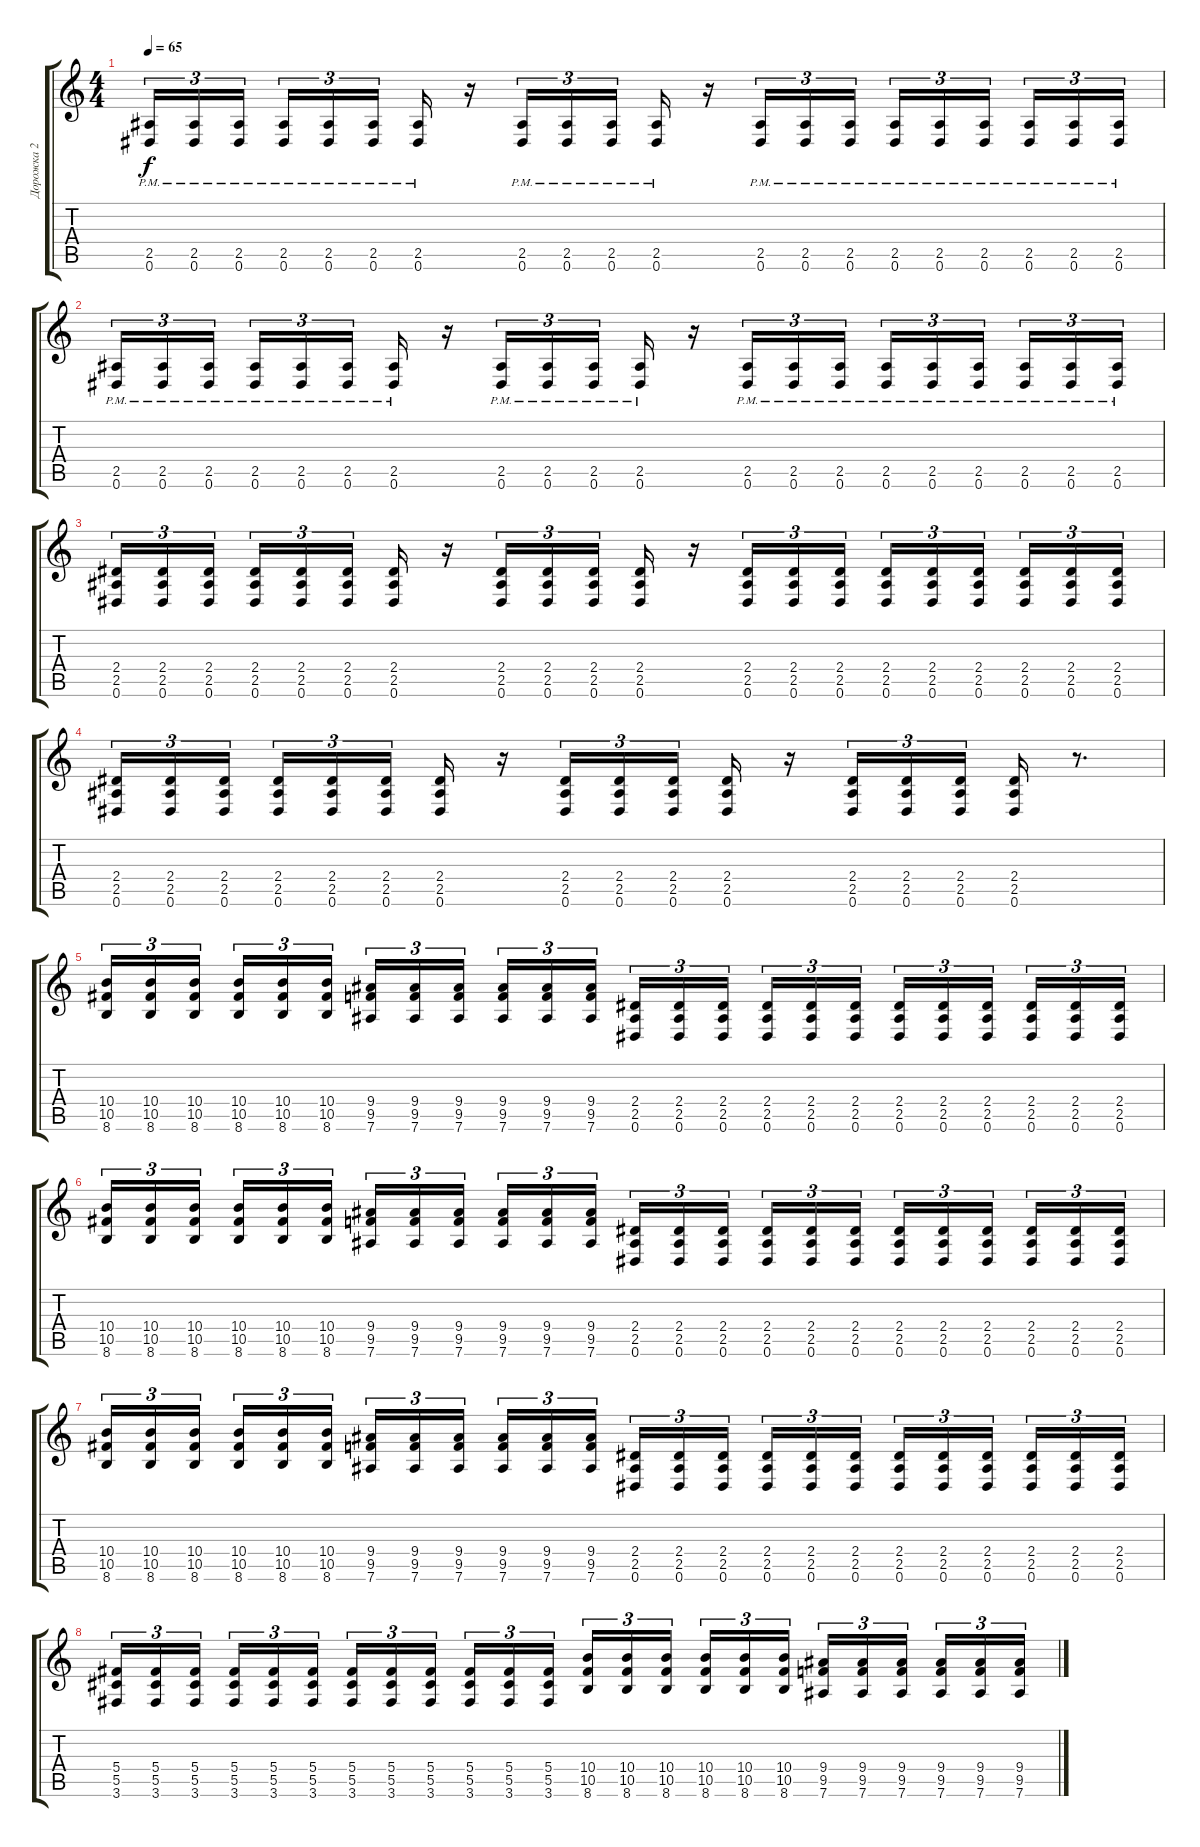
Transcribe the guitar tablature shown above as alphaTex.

\track ("Дорожка 2" "Дорожка 2") {instrument distortionguitar}
\staff {score tabs}
\tuning (Eb4 Bb3 Gb3 Db3 Ab2 Eb2) {hide}
\ts (4 4)
\tempo 65
\clef g2
\ks c
(2.5{pm} 0.6{pm}).16{tu (3 2) dy f} (2.5{pm} 0.6{pm}).16{tu (3 2)} (2.5{pm} 0.6{pm}).16{tu (3 2) beam splitsecondary} (2.5{pm} 0.6{pm}).16{tu (3 2)} (2.5{pm} 0.6{pm}).16{tu (3 2)} (2.5{pm} 0.6{pm}).16{tu (3 2)} (2.5{pm} 0.6{pm}).16 r.16 (2.5{pm} 0.6{pm}).16{tu (3 2)} (2.5{pm} 0.6{pm}).16{tu (3 2)} (2.5{pm} 0.6{pm}).16{tu (3 2)} (2.5{pm} 0.6{pm}).16 r.16 (2.5{pm} 0.6{pm}).16{tu (3 2)} (2.5{pm} 0.6{pm}).16{tu (3 2)} (2.5{pm} 0.6{pm}).16{tu (3 2)} (2.5{pm} 0.6{pm}).16{tu (3 2)} (2.5{pm} 0.6{pm}).16{tu (3 2)} (2.5{pm} 0.6{pm}).16{tu (3 2) beam splitsecondary} (2.5{pm} 0.6{pm}).16{tu (3 2)} (2.5{pm} 0.6{pm}).16{tu (3 2)} (2.5{pm} 0.6{pm}).16{tu (3 2)} |
(2.5{pm} 0.6{pm}).16{tu (3 2)} (2.5{pm} 0.6{pm}).16{tu (3 2)} (2.5{pm} 0.6{pm}).16{tu (3 2) beam splitsecondary} (2.5{pm} 0.6{pm}).16{tu (3 2)} (2.5{pm} 0.6{pm}).16{tu (3 2)} (2.5{pm} 0.6{pm}).16{tu (3 2)} (2.5{pm} 0.6{pm}).16 r.16 (2.5{pm} 0.6{pm}).16{tu (3 2)} (2.5{pm} 0.6{pm}).16{tu (3 2)} (2.5{pm} 0.6{pm}).16{tu (3 2)} (2.5{pm} 0.6{pm}).16 r.16 (2.5{pm} 0.6{pm}).16{tu (3 2)} (2.5{pm} 0.6{pm}).16{tu (3 2)} (2.5{pm} 0.6{pm}).16{tu (3 2)} (2.5{pm} 0.6{pm}).16{tu (3 2)} (2.5{pm} 0.6{pm}).16{tu (3 2)} (2.5{pm} 0.6{pm}).16{tu (3 2) beam splitsecondary} (2.5{pm} 0.6{pm}).16{tu (3 2)} (2.5{pm} 0.6{pm}).16{tu (3 2)} (2.5{pm} 0.6{pm}).16{tu (3 2)} |
(2.4 2.5 0.6).16{tu (3 2)} (2.4 2.5 0.6).16{tu (3 2)} (2.4 2.5 0.6).16{tu (3 2) beam splitsecondary} (2.4 2.5 0.6).16{tu (3 2)} (2.4 2.5 0.6).16{tu (3 2)} (2.4 2.5 0.6).16{tu (3 2)} (2.4 2.5 0.6).16 r.16 (2.4 2.5 0.6).16{tu (3 2)} (2.4 2.5 0.6).16{tu (3 2)} (2.4 2.5 0.6).16{tu (3 2)} (2.4 2.5 0.6).16 r.16 (2.4 2.5 0.6).16{tu (3 2)} (2.4 2.5 0.6).16{tu (3 2)} (2.4 2.5 0.6).16{tu (3 2)} (2.4 2.5 0.6).16{tu (3 2)} (2.4 2.5 0.6).16{tu (3 2)} (2.4 2.5 0.6).16{tu (3 2) beam splitsecondary} (2.4 2.5 0.6).16{tu (3 2)} (2.4 2.5 0.6).16{tu (3 2)} (2.4 2.5 0.6).16{tu (3 2)} |
(2.4 2.5 0.6).16{tu (3 2)} (2.4 2.5 0.6).16{tu (3 2)} (2.4 2.5 0.6).16{tu (3 2) beam splitsecondary} (2.4 2.5 0.6).16{tu (3 2)} (2.4 2.5 0.6).16{tu (3 2)} (2.4 2.5 0.6).16{tu (3 2)} (2.4 2.5 0.6).16 r.16 (2.4 2.5 0.6).16{tu (3 2)} (2.4 2.5 0.6).16{tu (3 2)} (2.4 2.5 0.6).16{tu (3 2)} (2.4 2.5 0.6).16 r.16 (2.4 2.5 0.6).16{tu (3 2)} (2.4 2.5 0.6).16{tu (3 2)} (2.4 2.5 0.6).16{tu (3 2)} (2.4 2.5 0.6).16 r.8{d} |
(10.4 10.5 8.6).16{tu (3 2)} (10.4 10.5 8.6).16{tu (3 2)} (10.4 10.5 8.6).16{tu (3 2) beam splitsecondary} (10.4 10.5 8.6).16{tu (3 2)} (10.4 10.5 8.6).16{tu (3 2)} (10.4 10.5 8.6).16{tu (3 2)} (9.4 9.5 7.6).16{tu (3 2)} (9.4 9.5 7.6).16{tu (3 2)} (9.4 9.5 7.6).16{tu (3 2) beam splitsecondary} (9.4 9.5 7.6).16{tu (3 2)} (9.4 9.5 7.6).16{tu (3 2)} (9.4 9.5 7.6).16{tu (3 2)} (2.4 2.5 0.6).16{tu (3 2)} (2.4 2.5 0.6).16{tu (3 2)} (2.4 2.5 0.6).16{tu (3 2) beam splitsecondary} (2.4 2.5 0.6).16{tu (3 2)} (2.4 2.5 0.6).16{tu (3 2)} (2.4 2.5 0.6).16{tu (3 2)} (2.4 2.5 0.6).16{tu (3 2)} (2.4 2.5 0.6).16{tu (3 2)} (2.4 2.5 0.6).16{tu (3 2) beam splitsecondary} (2.4 2.5 0.6).16{tu (3 2)} (2.4 2.5 0.6).16{tu (3 2)} (2.4 2.5 0.6).16{tu (3 2)} |
(10.4 10.5 8.6).16{tu (3 2)} (10.4 10.5 8.6).16{tu (3 2)} (10.4 10.5 8.6).16{tu (3 2) beam splitsecondary} (10.4 10.5 8.6).16{tu (3 2)} (10.4 10.5 8.6).16{tu (3 2)} (10.4 10.5 8.6).16{tu (3 2)} (9.4 9.5 7.6).16{tu (3 2)} (9.4 9.5 7.6).16{tu (3 2)} (9.4 9.5 7.6).16{tu (3 2) beam splitsecondary} (9.4 9.5 7.6).16{tu (3 2)} (9.4 9.5 7.6).16{tu (3 2)} (9.4 9.5 7.6).16{tu (3 2)} (2.4 2.5 0.6).16{tu (3 2)} (2.4 2.5 0.6).16{tu (3 2)} (2.4 2.5 0.6).16{tu (3 2) beam splitsecondary} (2.4 2.5 0.6).16{tu (3 2)} (2.4 2.5 0.6).16{tu (3 2)} (2.4 2.5 0.6).16{tu (3 2)} (2.4 2.5 0.6).16{tu (3 2)} (2.4 2.5 0.6).16{tu (3 2)} (2.4 2.5 0.6).16{tu (3 2) beam splitsecondary} (2.4 2.5 0.6).16{tu (3 2)} (2.4 2.5 0.6).16{tu (3 2)} (2.4 2.5 0.6).16{tu (3 2)} |
(10.4 10.5 8.6).16{tu (3 2)} (10.4 10.5 8.6).16{tu (3 2)} (10.4 10.5 8.6).16{tu (3 2) beam splitsecondary} (10.4 10.5 8.6).16{tu (3 2)} (10.4 10.5 8.6).16{tu (3 2)} (10.4 10.5 8.6).16{tu (3 2)} (9.4 9.5 7.6).16{tu (3 2)} (9.4 9.5 7.6).16{tu (3 2)} (9.4 9.5 7.6).16{tu (3 2) beam splitsecondary} (9.4 9.5 7.6).16{tu (3 2)} (9.4 9.5 7.6).16{tu (3 2)} (9.4 9.5 7.6).16{tu (3 2)} (2.4 2.5 0.6).16{tu (3 2)} (2.4 2.5 0.6).16{tu (3 2)} (2.4 2.5 0.6).16{tu (3 2) beam splitsecondary} (2.4 2.5 0.6).16{tu (3 2)} (2.4 2.5 0.6).16{tu (3 2)} (2.4 2.5 0.6).16{tu (3 2)} (2.4 2.5 0.6).16{tu (3 2)} (2.4 2.5 0.6).16{tu (3 2)} (2.4 2.5 0.6).16{tu (3 2) beam splitsecondary} (2.4 2.5 0.6).16{tu (3 2)} (2.4 2.5 0.6).16{tu (3 2)} (2.4 2.5 0.6).16{tu (3 2)} |
(5.4 5.5 3.6).16{tu (3 2)} (5.4 5.5 3.6).16{tu (3 2)} (5.4 5.5 3.6).16{tu (3 2) beam splitsecondary} (5.4 5.5 3.6).16{tu (3 2)} (5.4 5.5 3.6).16{tu (3 2)} (5.4 5.5 3.6).16{tu (3 2)} (5.4 5.5 3.6).16{tu (3 2)} (5.4 5.5 3.6).16{tu (3 2)} (5.4 5.5 3.6).16{tu (3 2) beam splitsecondary} (5.4 5.5 3.6).16{tu (3 2)} (5.4 5.5 3.6).16{tu (3 2)} (5.4 5.5 3.6).16{tu (3 2)} (10.4 10.5 8.6).16{tu (3 2)} (10.4 10.5 8.6).16{tu (3 2)} (10.4 10.5 8.6).16{tu (3 2) beam splitsecondary} (10.4 10.5 8.6).16{tu (3 2)} (10.4 10.5 8.6).16{tu (3 2)} (10.4 10.5 8.6).16{tu (3 2)} (9.4 9.5 7.6).16{tu (3 2)} (9.4 9.5 7.6).16{tu (3 2)} (9.4 9.5 7.6).16{tu (3 2) beam splitsecondary} (9.4 9.5 7.6).16{tu (3 2)} (9.4 9.5 7.6).16{tu (3 2)} (9.4 9.5 7.6).16{tu (3 2)}
